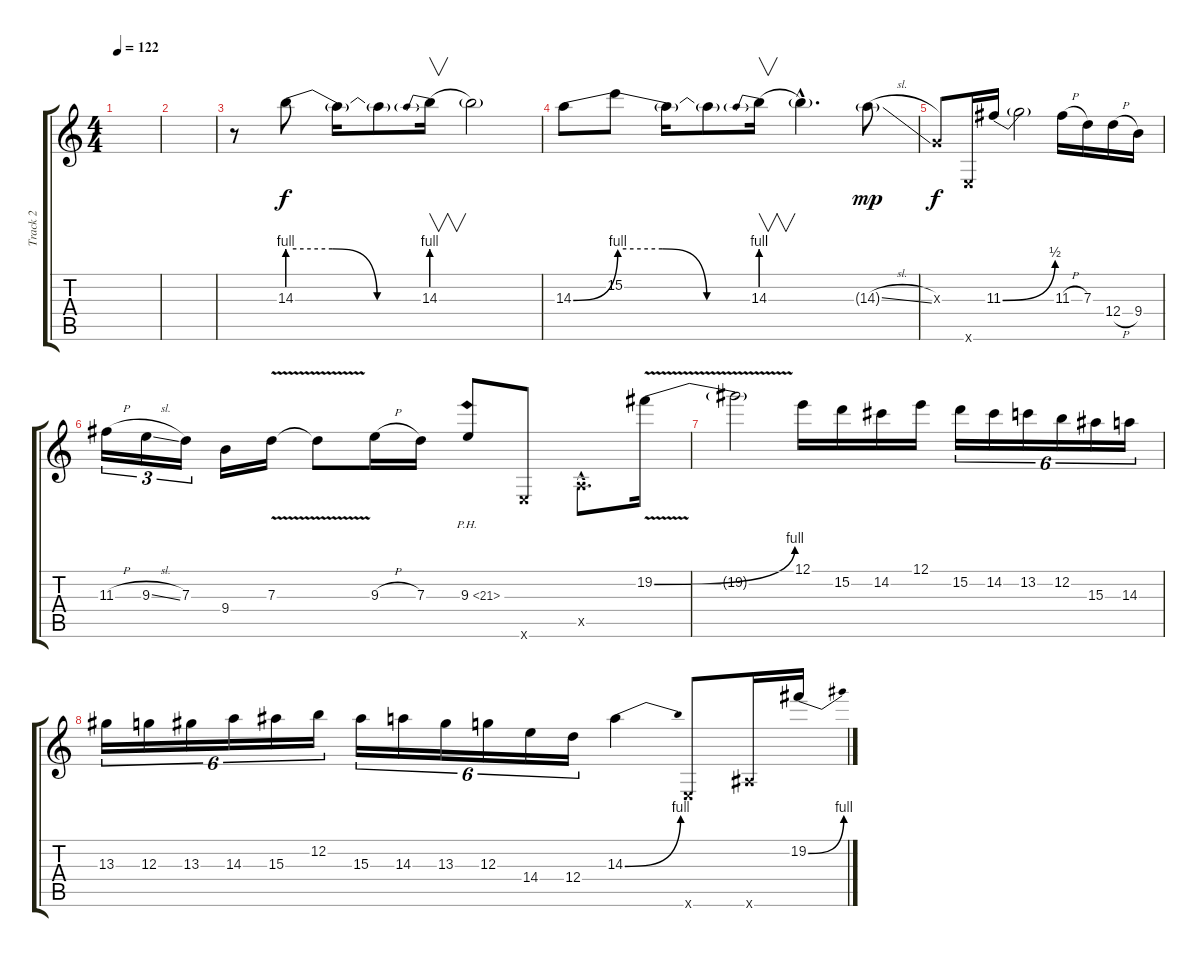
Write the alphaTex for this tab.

\track ("Track 2" "Track 2") {instrument distortionguitar}
\staff {score tabs}
\tuning (E4 B3 G3 D3 A2 E2) {hide}
\ts (4 4)
\tempo 122
\clef g2
\ks c
|
|
r.8 14.3{be (custom 0 4 20 4 40 0 60 0)}.8 14.3{t}.16 14.3{t}.8 14.3{be (prebend 0 4 60 4)}.16{v} 14.3{t}.2 |
14.3{be (custom 0 0 15 4 30 4 45 0 60 0)}.8 15.2.8 14.3{t}.16 14.3{t}.8 14.3{be (prebend 0 4 60 4)}.16{v} 14.3{hac t}.4{d} 14.3{sl g}.8{dy mp} |
0.3{x}.8{dy f} 0.6{x}.16 11.3{be (bend 0 0 60 2)}.16 11.3{t}.2 11.3{h}.16 7.3.16 12.4{h}.16 9.4.16 |
11.3{h}.16{tu (3 2)} 9.3{sl}.16{tu (3 2)} 7.3.16{tu (3 2)} 9.4.16 7.3{v}.16 7.3{t}.8 9.3{h}.16 7.3.16 9.3{ph 12}.8 0.6{x}.8 0.5{hac x}.8{d} 19.2{be (bend 0 0 60 4) v}.16 |
19.2{t}.2 12.1.16 15.2.16 14.2.16 12.1.16 15.2.16{tu (6 4)} 14.2.16{tu (6 4)} 13.2.16{tu (6 4)} 12.2.16{tu (6 4)} 15.3.16{tu (6 4)} 14.3.16{tu (6 4)} |
13.3.16{tu (6 4)} 12.3.16{tu (6 4)} 13.3.16{tu (6 4)} 14.3.16{tu (6 4)} 15.3.16{tu (6 4)} 12.2.16{tu (6 4)} 15.3.16{tu (6 4)} 14.3.16{tu (6 4)} 13.3.16{tu (6 4)} 12.3.16{tu (6 4)} 14.4.16{tu (6 4)} 12.4.16{tu (6 4)} 14.3{be (bend 0 0 60 4)}.4 0.6{x}.8 6.6{x}.16 19.2{be (bend 0 0 60 4)}.16
